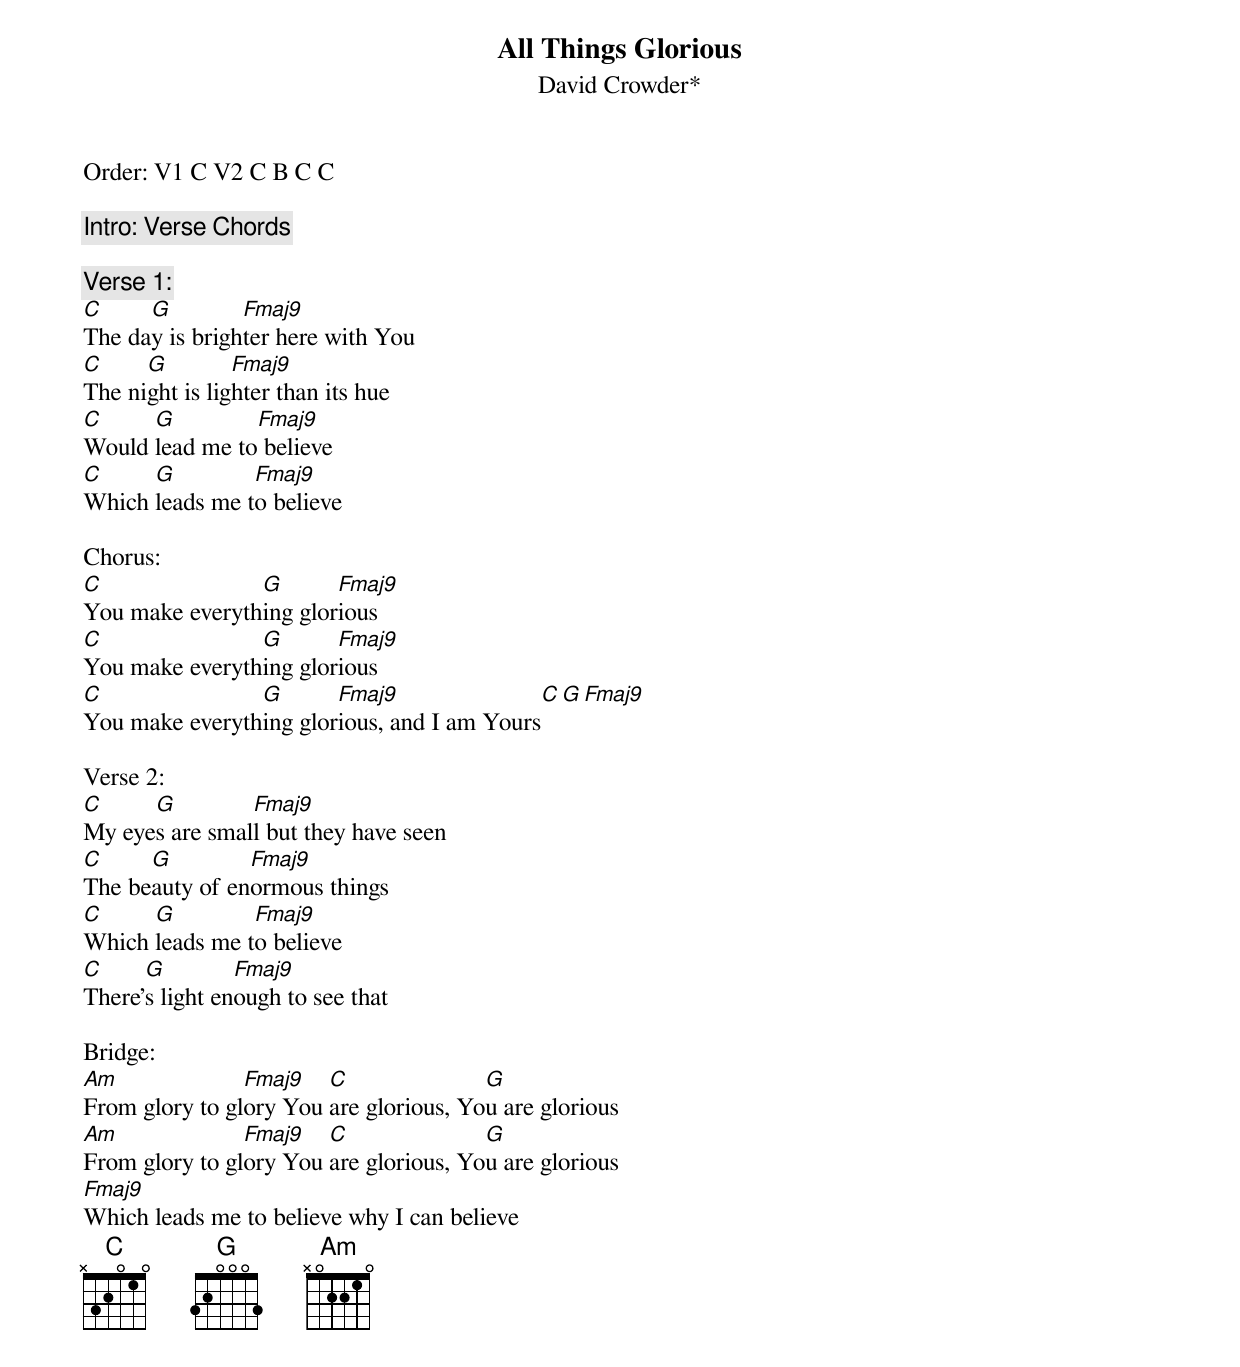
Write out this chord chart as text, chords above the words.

All Things Glorious
David Crowder*
Order: V1 C V2 C B C C

Intro: Verse Chords

Verse 1:
C     G		Fmaj9
The day is brighter here with You
C     G		Fmaj9
The night is lighter than its hue
C     G		Fmaj9
Would lead me to believe
C     G		Fmaj9
Which leads me to believe

Chorus:
C		G	Fmaj9
You make everything glorious
C		G	Fmaj9
You make everything glorious
C		G	Fmaj9			C	G	Fmaj9
You make everything glorious, and I am Yours

Verse 2:
C     G		Fmaj9
My eyes are small but they have seen
C     G		Fmaj9
The beauty of enormous things
C     G		Fmaj9
Which leads me to believe
C     G		Fmaj9
There’s light enough to see that

Bridge:
Am		Fmaj9	C		G
From glory to glory You are glorious, You are glorious
Am		Fmaj9	C		G
From glory to glory You are glorious, You are glorious
Fmaj9
Which leads me to believe why I can believe
